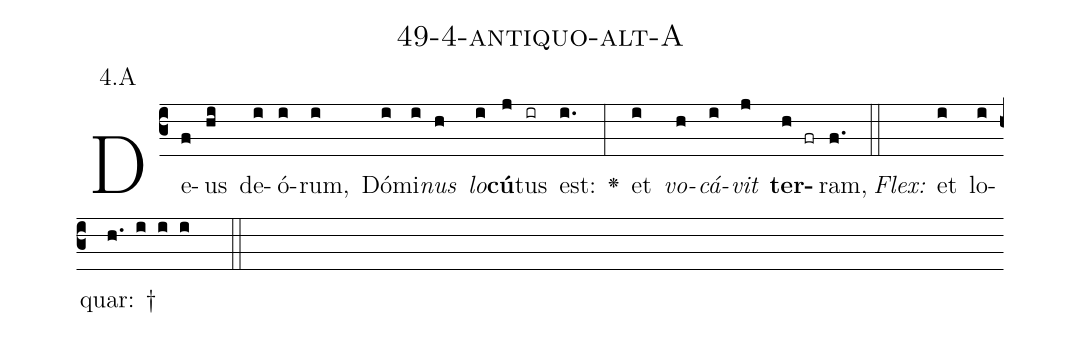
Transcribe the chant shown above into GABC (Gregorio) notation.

name: 49-4-antiquo-alt-A;
annotation: 4.A;
%%
(c3)De(f)us(hi) de(i)ó(i)rum,(i) Dó(i)mi(i)<i>nus</i>(h) <i>lo</i>(i)<b>cú</b>(j)tus(ir) est:(i.) <v>\greheightstar</v>(:) et(i) <i>vo</i>(h)<i>cá</i>(i)<i>vit</i>(j) <b>ter</b>(h fr)ram,(f.) (::)
<i>Flex:</i>()  et(i) lo(i)quar: †(h. i i i  ::)

%E(i) u(h) o(i) u(j) a(h) e.(f.) (::)
